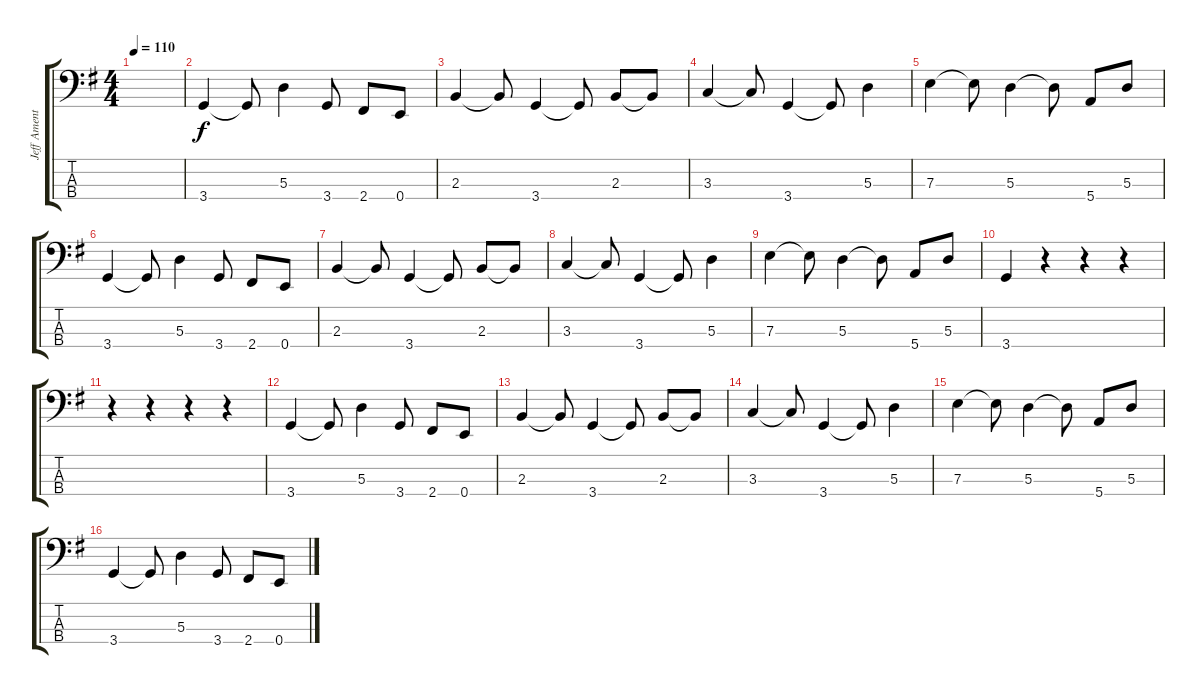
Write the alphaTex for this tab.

\track ("Jeff Ament" "Jeff Ament") {instrument electricbassfinger}
\staff {score tabs}
\tuning (G2 D2 A1 E1) {hide}
\ts (4 4)
\tempo 110
\clef f4
\ks g
|
3.4.4 3.4{t}.8 5.3.4 3.4.8 2.4.8 0.4.8 |
2.3.4 2.3{t}.8 3.4.4 3.4{t}.8 2.3.8 2.3{t}.8 |
3.3.4 3.3{t}.8 3.4.4 3.4{t}.8 5.3.4 |
7.3.4 7.3{t}.8 5.3.4 5.3{t}.8 5.4.8 5.3.8 |
3.4.4 3.4{t}.8 5.3.4 3.4.8 2.4.8 0.4.8 |
2.3.4 2.3{t}.8 3.4.4 3.4{t}.8 2.3.8 2.3{t}.8 |
3.3.4 3.3{t}.8 3.4.4 3.4{t}.8 5.3.4 |
7.3.4 7.3{t}.8 5.3.4 5.3{t}.8 5.4.8 5.3.8 |
3.4.4 r.4 r.4 r.4 |
r.4 r.4 r.4 r.4 |
3.4.4 3.4{t}.8 5.3.4 3.4.8 2.4.8 0.4.8 |
2.3.4 2.3{t}.8 3.4.4 3.4{t}.8 2.3.8 2.3{t}.8 |
3.3.4 3.3{t}.8 3.4.4 3.4{t}.8 5.3.4 |
7.3.4 7.3{t}.8 5.3.4 5.3{t}.8 5.4.8 5.3.8 |
3.4.4 3.4{t}.8 5.3.4 3.4.8 2.4.8 0.4.8
